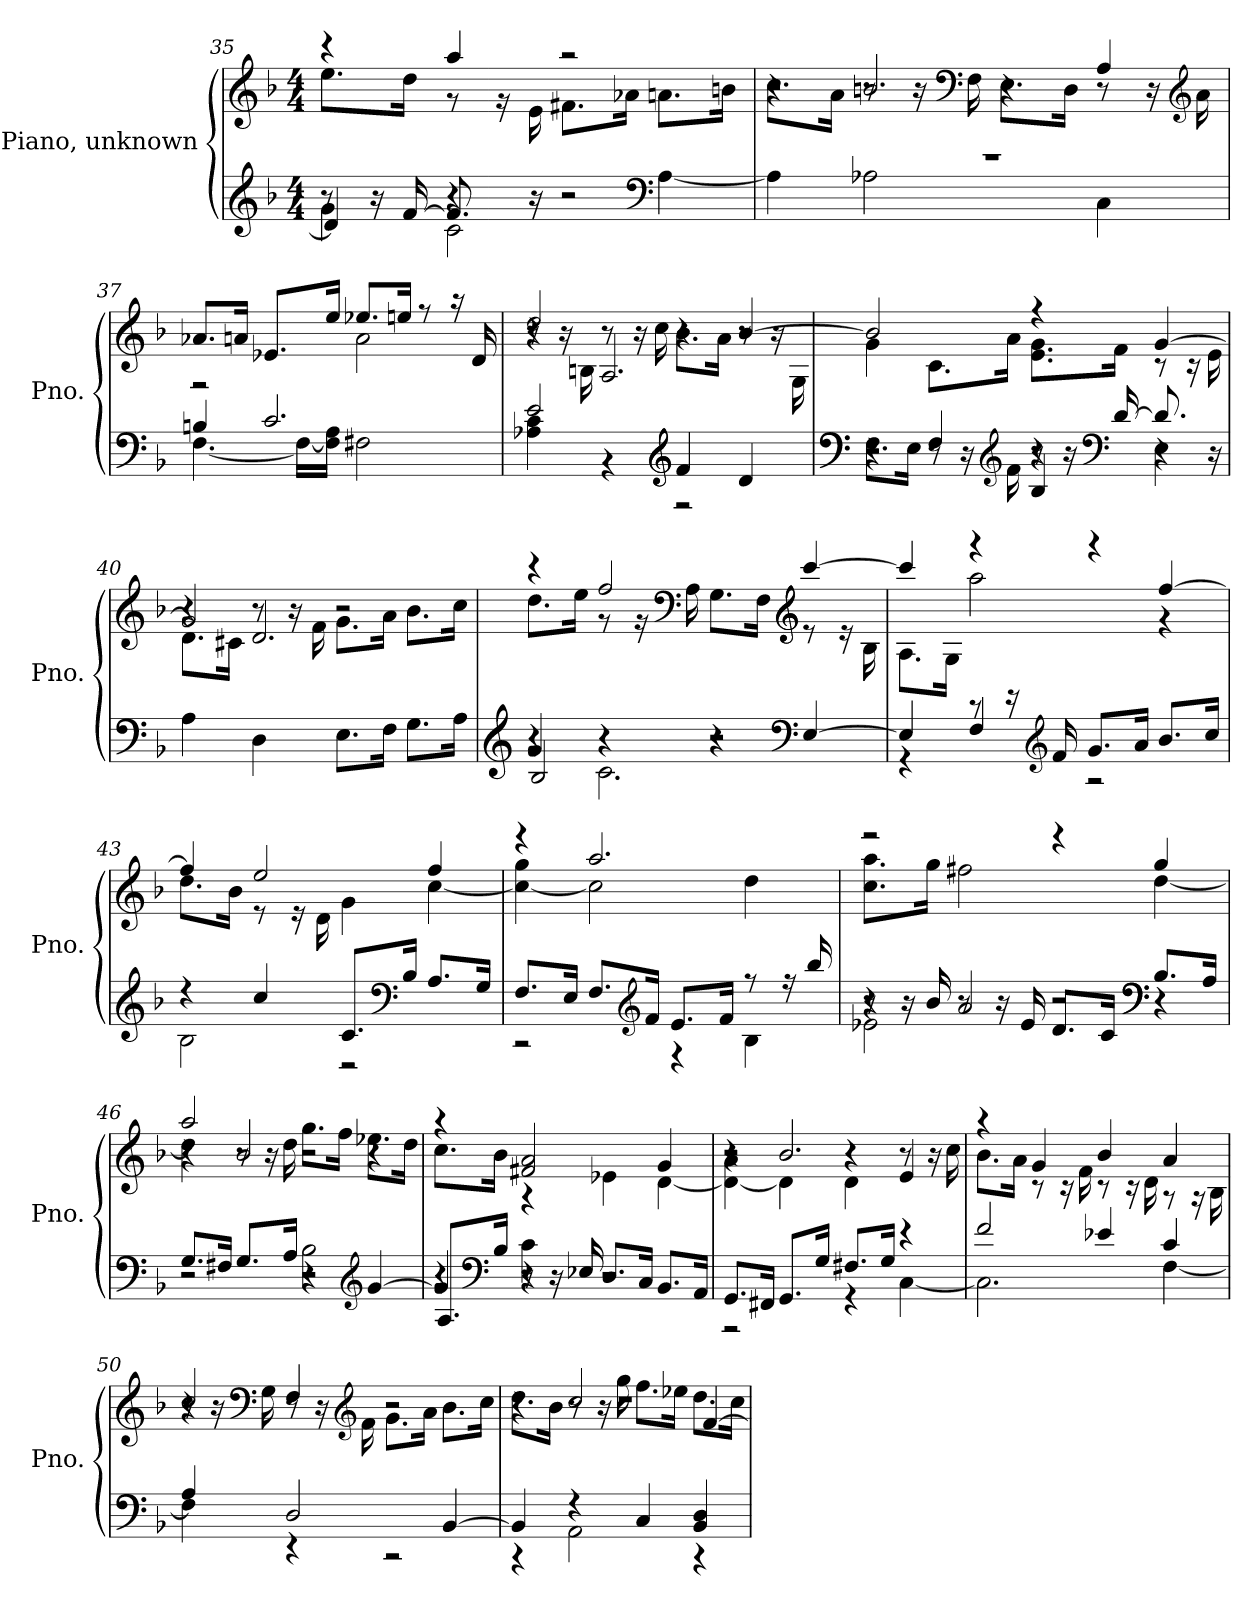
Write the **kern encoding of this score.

**kern	**kern
*part1	*part1
*staff2	*staff1
*I"Piano, unknown	*
*I'Pno.	*
*clefG2	*clefG2
*k[b-]	*k[b-]
*M4/4	*M4/4
=35	=35
*^	*^
*	*^	*	*
8r	4g\	4d/]	4r	8.ee\L
16r	.	.	.	.
[16f/	.	.	.	16dd\Jk
8.f/]	2c\	4r	4aa/	8r
.	.	.	.	16r
16r	.	.	.	16e\
2r	.	2r	2r	8.f#X\L
.	.	.	.	16a-X\Jk
*clefF4	*	*	*	*
.	[4A\	.	.	8.an\L
.	.	.	.	16bn\Jk
*	*v	*v	*	*
=36	=36	=36	=36
*	*	*	*^
1r	4A\]	4r	8.cc\L	2r
.	.	.	16a\Jk	.
.	2A-X\	2.bn/	8r	.
.	.	.	16r	.
*	*	*clefF4	*	*
.	.	.	16F\	.
.	.	.	8.E\L	4r
.	.	.	16D\Jk	.
.	4C\	.	8r	4A/
.	.	.	16r	.
*	*	*clefG2	*	*
.	.	.	16a\	.
*	*	*	*v	*v
!!LO:LB:g=z
=37	=37	=37	=37
4Bn/	[4.F\	8.a-X/L	2r
.	.	16an/Jk	.
2.c/	.	8.e-X/L	.
.	16F\LL_	.	.
.	16F\] 16A\JJ	16ee/Jk	.
.	2F#X\	8.ee-X/L	2a\
.	.	16een/Jk	.
.	.	8r	.
.	.	16r	.
.	.	16d/	.
=38	=38	=38	=38
*	*	*	*^
2e/	4A-X\ 4c\	2dd/	8r	4r
.	.	.	16r	.
.	.	.	16Bn\	.
.	4r	.	8r	2.A/
.	.	.	16r	.
.	.	.	16cc\	.
*clefG2	*	*	*	*
4f/	2r	4r	8.b-\L	.
.	.	.	16a\Jk	.
4d/	.	[4b-/	8r	.
.	.	.	16r	.
.	.	.	16G\	.
*v	*v	*	*	*
*	*v	*v	*v
!!LO:LB:g=z
=39	=39
*clefF4	*
*^	*^
*	*^	*	*
2r	8.F\L	4r	2b-/]	4g\
.	16E\Jk	.	.	.
.	8r	4F/	.	8.c\L
.	16r	.	.	.
*clefG2	*	*	*	*
.	16f\	.	.	16a\Jk
8r	4r	4B-/	4r	8.e\ 8.g\L
16r	.	.	.	.
*clefF4	*	*	*	*
[16d/	.	.	.	16f\Jk
8.d/]	4E\	4r	[4g/	8r
.	.	.	.	16r
16r	.	.	.	16e\
*v	*v	*v	*	*
=40	=40	=40
*	*	*^
4A\	2g/]	8.d\L	4r
.	.	16c#X\Jk	.
4D\	.	8r	2.d/
.	.	16r	.
.	.	16f\	.
8.E\L	2r	8.g\L	.
16F\Jk	.	16a\Jk	.
8.G\L	.	8.b-\L	.
16A\Jk	.	16cc\Jk	.
*	*v	*v	*v
=41	=41
*clefG2	*
*^	*^
*	*^	*	*
4g/	4r	2B-/	4r	8.dd\L
.	.	.	.	16ee\Jk
4r	2.c\	.	2ff/	8r
.	.	.	.	16r
*	*	*	*clefF4	*
.	.	.	.	16A\
4r	.	2r	.	8.G\L
.	.	.	.	16F\Jk
*clefF4	*	*	*clefG2	*
[4E/	.	.	[4ccc/	8r
.	.	.	.	16r
.	.	.	.	16B-\
*	*v	*v	*	*
!!LO:LB:g=z	!!
=42	=42	=42	=42
4E/]	4r	4ccc/]	8.A\L
.	.	.	16G\Jk
8r	4F/	4r	2aa\
16r	.	.	.
*clefG2	*	*	*
16f/	.	.	.
8.g/L	2r	4r	.
16a/Jk	.	.	.
8.b-/L	.	[4ff/	4r
16cc/Jk	.	.	.
=43	=43	=43	=43
4r	2B-\	4ff/]	8.dd\L
.	.	.	16b-\Jk
4cc/	.	2ee/	8r
.	.	.	16r
.	.	.	16d\
8.c/L	2r	.	4g\
*clefF4	*	*	*
16B-/Jk	.	.	.
8.A/L	.	4ff/	[4cc\
16G/Jk	.	.	.
=44	=44	=44	=44
8.F/L	2r	4r	4cc\_ 4gg\
16E/Jk	.	.	.
8.F/L	.	2.aa/	2cc\]
*clefG2	*	*	*
16f/Jk	.	.	.
8.e/L	4r	.	.
16f/Jk	.	.	.
8r	4B-\	.	4dd\
16r	.	.	.
16bb-/	.	.	.
!!LO:LB:g=z	!!
=45	=45	=45	=45
*	*^	*	*
4r	2e-X\	8r	2r	8.cc\ 8.aa\L
.	.	16r	.	.
.	.	16b-/	.	16gg\Jk
2a/	.	8r	.	2ff#X\
.	.	16r	.	.
.	.	16e-/	.	.
.	2r	8.d/L	4r	.
.	.	16c/Jk	.	.
*clefF4	*	*	*	*
4r	.	8.B-/L	4gg/	[4dd\
.	.	16A/Jk	.	.
=46	=46	=46	=46	=46
*	*	*	*	*^
2r	2r	8.G/L	2aa/	4dd\]	4r
.	.	16F#X/Jk	.	.	.
.	.	8.G/L	.	8r	2b-/
.	.	.	.	16r	.
.	.	16A/Jk	.	16dd\	.
4r	2B-\	2r	2r	8.gg\L	.
.	.	.	.	16ff\Jk	.
*clefG2	*	*	*	*	*
[4g/	.	.	.	8.ee-X\L	4r
.	.	.	.	16dd\Jk	.
*	*	*	*	*v	*v
=47	=47	=47	=47	=47
4g/]	4r	8.A/L	4r	8.cc\L
*clefF4	*	*	*	*
.	.	16B-/Jk	.	16b-\Jk
4r	4c\	8r	2f#X/ 2a/	4r
.	.	16r	.	.
.	.	16E-X/	.	.
2r	2r	8.D/L	.	4e-X\
.	.	16C/Jk	.	.
.	.	8.BB-/L	4g/	[4d\
.	.	16AA/Jk	.	.
*	*v	*v	*	*
!!LO:LB:g=z
=48	=48	=48	=48
*	*	*	*^
8.GG/L	2r	4r	4d\_ 4a\	2r
16FF#X/Jk	.	.	.	.
8.GG/L	.	2.b-/	4d\]	.
16G/Jk	.	.	.	.
8.F#X/L	4r	.	4d\	4r
16G/Jk	.	.	.	.
4r	[4C\	.	8r	4e/
.	.	.	16r	.
.	.	.	16cc\	.
*	*	*	*v	*v
=49	=49	=49	=49
2f/	2.C\]	4r	8.b-\L
.	.	.	16a\Jk
.	.	4g/	8r
.	.	.	16r
.	.	.	16f\
4e-X/	.	4b-/	8r
.	.	.	16r
.	.	.	16d\
4c/	[4F\	4a/	8r
.	.	.	16r
.	.	.	16B-\
=50	=50	=50	=50
*	*	*	*^
4A/	4F\]	2cc/	8r	4r
.	.	.	16r	.
*	*	*clefF4	*	*
.	.	.	16G\	.
2D/	4r	.	8r	4F/
.	.	.	16r	.
*	*	*clefG2	*	*
.	.	.	16f\	.
.	2r	2r	8.g\L	2r
.	.	.	16a\Jk	.
[4BB-/	.	.	8.b-\L	.
.	.	.	16cc\Jk	.
!!LO:PB:g=z	!!	!!
=51	=51	=51	=51	=51
4BB-/]	4r	1r	8.dd\L	4r
.	.	.	16b-\Jk	.
4r	2AA\	.	8r	2cc/
.	.	.	16r	.
.	.	.	16gg\	.
4C/	.	.	8.ff\L	.
.	.	.	16ee-X\Jk	.
4BB-/ 4D/	4r	.	8.dd\L	[4f/
.	.	.	16cc\Jk	.
*v	*v	*	*	*
*	*v	*v	*v
=	=
*-	*-
